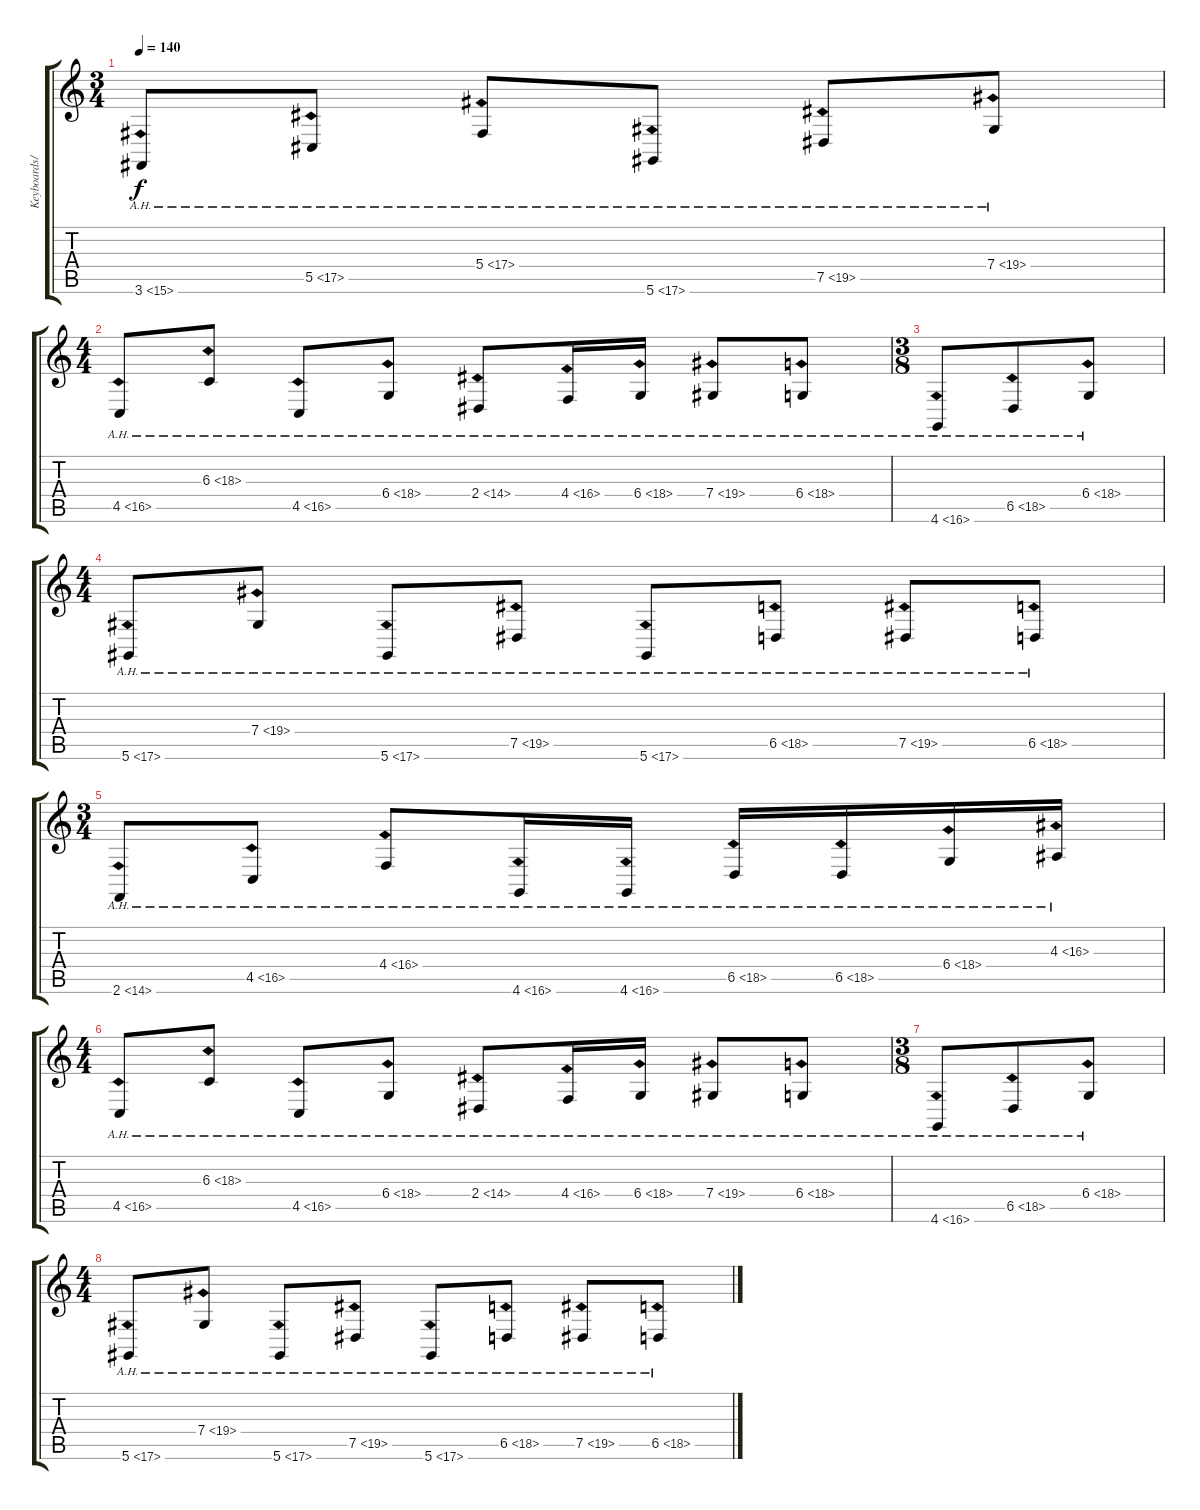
\track ("Keyboards/solos" "Keyboards/") {instrument brightacousticpiano}
\staff {score tabs}
\tuning (Eb4 Bb3 Gb3 Db3 Ab2 Eb2) {hide}
\ts (3 4)
\tempo 140
\clef g2
\ks c
3.6{ah 12}.8{dy f} 5.5{ah 12}.8 5.4{ah 12}.8 5.6{ah 12}.8 7.5{ah 12}.8 7.4{ah 12}.8 |
\ts (4 4)
4.5{ah 12}.8 6.3{ah 12}.8 4.5{ah 12}.8 6.4{ah 12}.8 2.4{ah 12}.8 4.4{ah 12}.16 6.4{ah 12}.16 7.4{ah 12}.8 6.4{ah 12}.8 |
\ts (3 8)
4.6{ah 12}.8 6.5{ah 12}.8 6.4{ah 12}.8 |
\ts (4 4)
5.6{ah 12}.8 7.4{ah 12}.8 5.6{ah 12}.8 7.5{ah 12}.8 5.6{ah 12}.8 6.5{ah 12}.8 7.5{ah 12}.8 6.5{ah 12}.8 |
\ts (3 4)
2.6{ah 12}.8 4.5{ah 12}.8 4.4{ah 12}.8 4.6{ah 12}.16 4.6{ah 12}.16 6.5{ah 12}.16 6.5{ah 12}.16 6.4{ah 12}.16 4.3{ah 12}.16 |
\ts (4 4)
4.5{ah 12}.8 6.3{ah 12}.8 4.5{ah 12}.8 6.4{ah 12}.8 2.4{ah 12}.8 4.4{ah 12}.16 6.4{ah 12}.16 7.4{ah 12}.8 6.4{ah 12}.8 |
\ts (3 8)
4.6{ah 12}.8 6.5{ah 12}.8 6.4{ah 12}.8 |
\ts (4 4)
5.6{ah 12}.8 7.4{ah 12}.8 5.6{ah 12}.8 7.5{ah 12}.8 5.6{ah 12}.8 6.5{ah 12}.8 7.5{ah 12}.8 6.5{ah 12}.8
